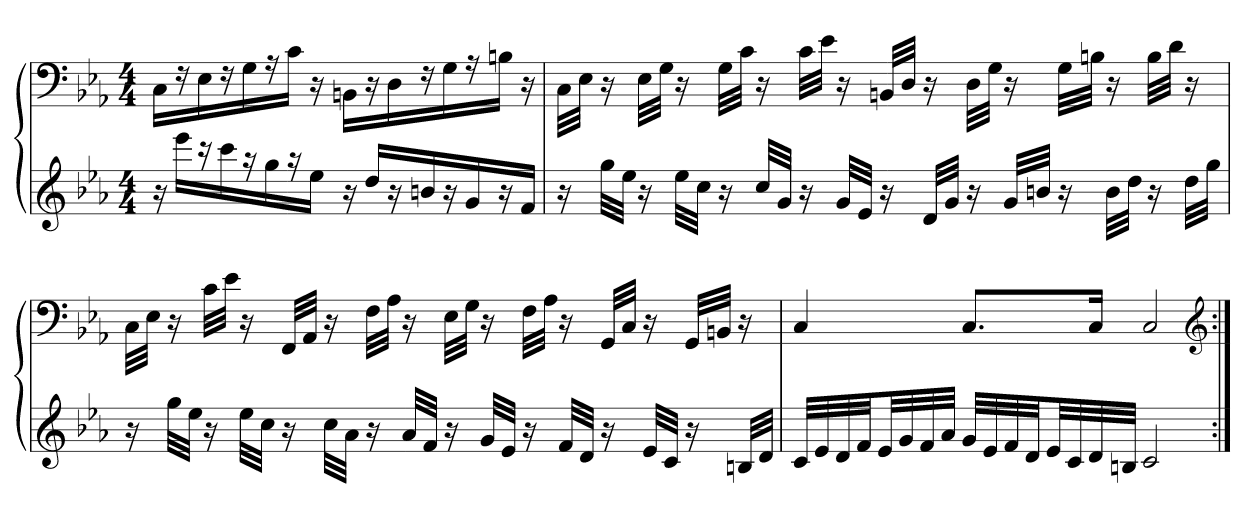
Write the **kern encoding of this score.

**kern	**kern
*part1	*part1
*staff2	*staff1
*clefG2	*clefF4
*k[b-e-a-]	*k[b-e-a-]
*c:	*c:
*M4/4	*M4/4
=	=
16r	16CLL
16eee-LL	16r
16r	16E-
16ccc	16r
16r	16G
16gg	16r
16r	16cJJ
16ee-JJ	16r
16r	16BBnLL
16ddLL	16r
16r	16D
16bn	16r
16r	16G
16g	16r
16r	16BnJJ
16fJJ	16r
=	=
16r	32CLLL
.	32E-JJJ
32ggLLL	16r
32ee-JJJ	.
16r	32E-LLL
.	32GJJJ
32ee-LLL	16r
32ccJJJ	.
16r	32GLLL
.	32cJJJ
32ccLLL	16r
32gJJJ	.
16r	32cLLL
.	32e-JJJ
32gLLL	16r
32e-JJJ	.
16r	32BBnLLL
.	32DJJJ
32dLLL	16r
32gJJJ	.
16r	32DLLL
.	32GJJJ
32gLLL	16r
32bnJJJ	.
16r	32GLLL
.	32BnJJJ
32bLLL	16r
32ddJJJ	.
16r	32BLLL
.	32dJJJ
32ddLLL	16r
32ggJJJ	.
=	=
16r	32CLLL
.	32E-JJJ
32ggLLL	16r
32ee-JJJ	.
16r	32cLLL
.	32e-JJJ
32ee-LLL	16r
32ccJJJ	.
16r	32FFLLL
.	32AA-JJJ
32ccLLL	16r
32a-JJJ	.
16r	32FLLL
.	32A-JJJ
32a-LLL	16r
32fJJJ	.
16r	32E-LLL
.	32GJJJ
32gLLL	16r
32e-JJJ	.
16r	32FLLL
.	32A-JJJ
32fLLL	16r
32dJJJ	.
16r	32GGLLL
.	32CJJJ
32e-LLL	16r
32cJJJ	.
16r	32GGLLL
.	32BBnJJJ
32BnLLL	16r
32dJJJ	.
=	=
32cLLL	4C
32e-	.
32d	.
32fJJ	.
32e-LL	.
32g	.
32f	.
32a-JJJ	.
32gLLL	8.CL
32e-	.
32f	.
32dJJ	.
32e-LL	.
32c	.
32d	16CJk
32BnJJJ	.
2c	2C
*	*clefG2
=:|!	=:|!
*-	*-
